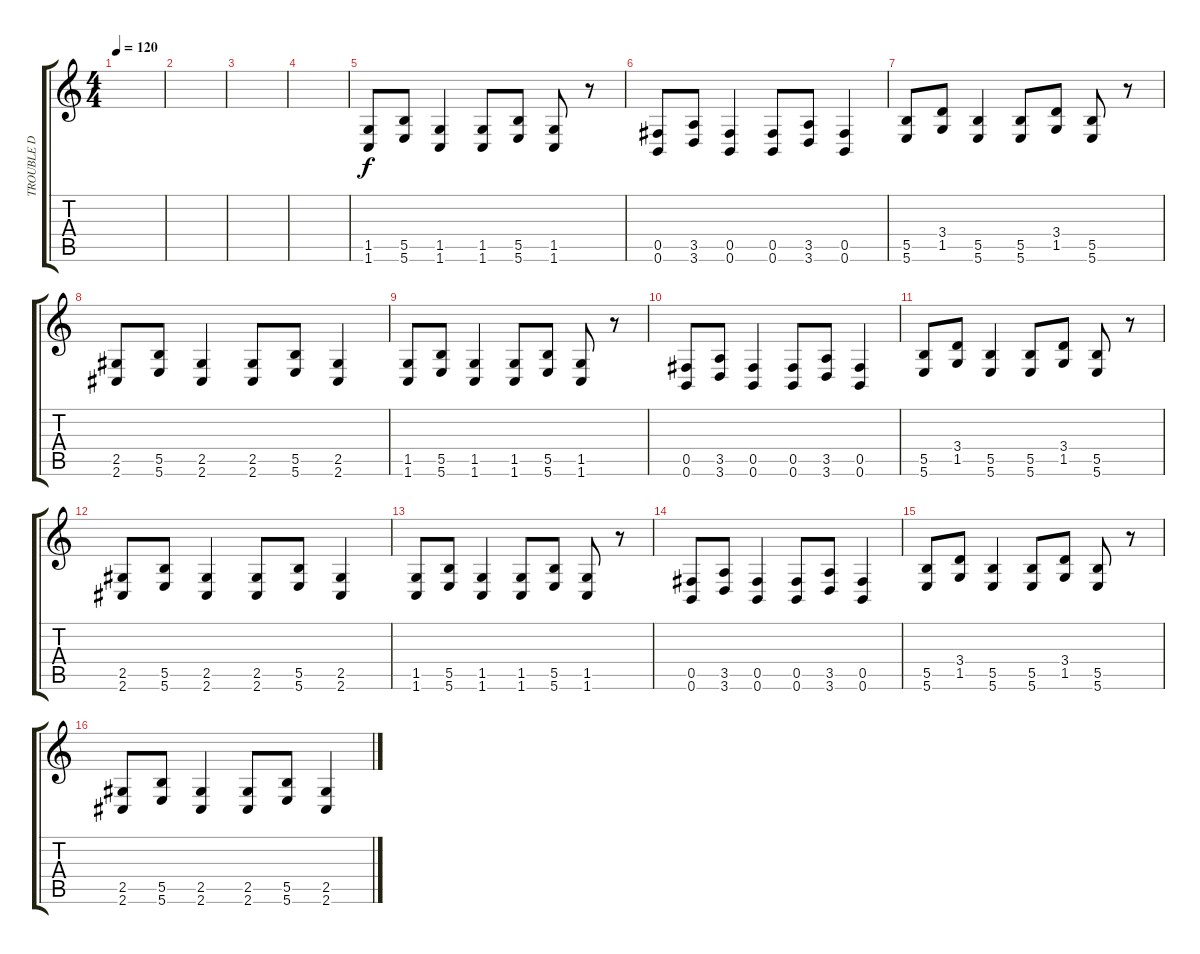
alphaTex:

\track ("TROUBLE D" "TROUBLE D") {instrument electricbassfinger}
\staff {score tabs}
\tuning (Db4 Ab3 E3 B2 Gb2 B1) {hide}
\ts (4 4)
\tempo 120
\clef g2
\ks c
|
|
|
|
(1.5 1.6).8 (5.5 5.6).8 (1.5 1.6).4 (1.5 1.6).8 (5.5 5.6).8 (1.5 1.6).8 r.8 |
(0.5 0.6).8 (3.5 3.6).8 (0.5 0.6).4 (0.5 0.6).8 (3.5 3.6).8 (0.5 0.6).4 |
(5.5 5.6).8 (3.4 1.5).8 (5.5 5.6).4 (5.5 5.6).8 (3.4 1.5).8 (5.5 5.6).8 r.8 |
(2.5 2.6).8 (5.5 5.6).8 (2.5 2.6).4 (2.5 2.6).8 (5.5 5.6).8 (2.5 2.6).4 |
(1.5 1.6).8 (5.5 5.6).8 (1.5 1.6).4 (1.5 1.6).8 (5.5 5.6).8 (1.5 1.6).8 r.8 |
(0.5 0.6).8 (3.5 3.6).8 (0.5 0.6).4 (0.5 0.6).8 (3.5 3.6).8 (0.5 0.6).4 |
(5.5 5.6).8 (3.4 1.5).8 (5.5 5.6).4 (5.5 5.6).8 (3.4 1.5).8 (5.5 5.6).8 r.8 |
(2.5 2.6).8 (5.5 5.6).8 (2.5 2.6).4 (2.5 2.6).8 (5.5 5.6).8 (2.5 2.6).4 |
(1.5 1.6).8 (5.5 5.6).8 (1.5 1.6).4 (1.5 1.6).8 (5.5 5.6).8 (1.5 1.6).8 r.8 |
(0.5 0.6).8 (3.5 3.6).8 (0.5 0.6).4 (0.5 0.6).8 (3.5 3.6).8 (0.5 0.6).4 |
(5.5 5.6).8 (3.4 1.5).8 (5.5 5.6).4 (5.5 5.6).8 (3.4 1.5).8 (5.5 5.6).8 r.8 |
(2.5 2.6).8 (5.5 5.6).8 (2.5 2.6).4 (2.5 2.6).8 (5.5 5.6).8 (2.5 2.6).4
